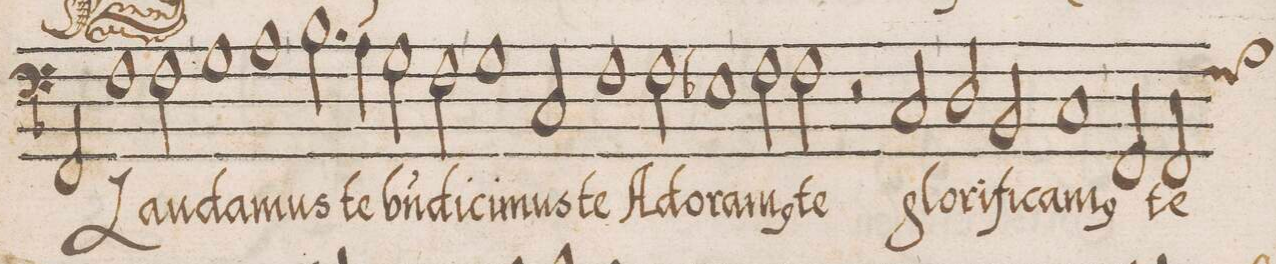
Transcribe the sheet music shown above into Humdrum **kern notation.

**kern	**text
*I"BASSVS	*
*clefF4	*
*k[b-]	*
*met()	*
*M2/1	*
2FF/	-t(is)
*	*Xij
1F	Lau-
2F\	-da-
=12-	=12-
1G	-mus
1A	te
=13-	=13-
2.B-\	b(e)-
4A\	-n(e)-
2G\	-di-
2F\	-ci-
=14-	=14-
1G	-mus
2C/	te
1F\	A-
=15-	=15-
2F\	-do-
1E-X	-ra-
=16-	=16-
2F\	-m(us)
2F\	te
2r	.
2C/	glo-
=17-	=17-
2D/	-ri-
2BB-/	-fi-
1C	-ca-
=18-	=18-
2FF/	-m(us)
*custos:F	*
2FF/	te
*-	*-
